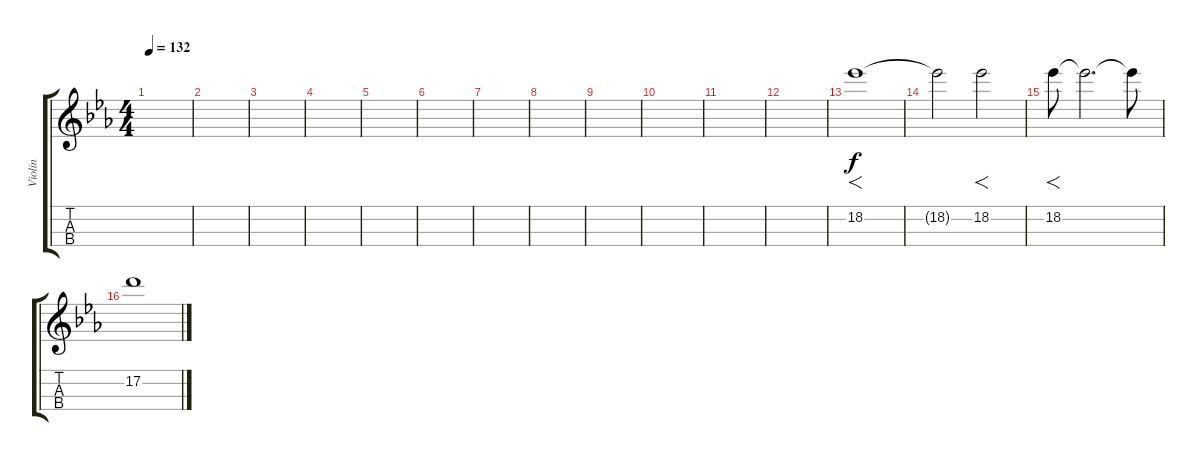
\track ("Violin" "Violin") {instrument violin}
\staff {score tabs}
\tuning (E5 A4 D4 G3) {hide}
\ts (4 4)
\tempo 132
\clef g2
\ks eb
|
|
|
|
|
|
|
|
|
|
|
|
18.2.1{f} |
18.2{t}.2 18.2.2{f} |
18.2.8{f} 18.2{t}.2{d} 18.2{t}.8 |
17.2.1
